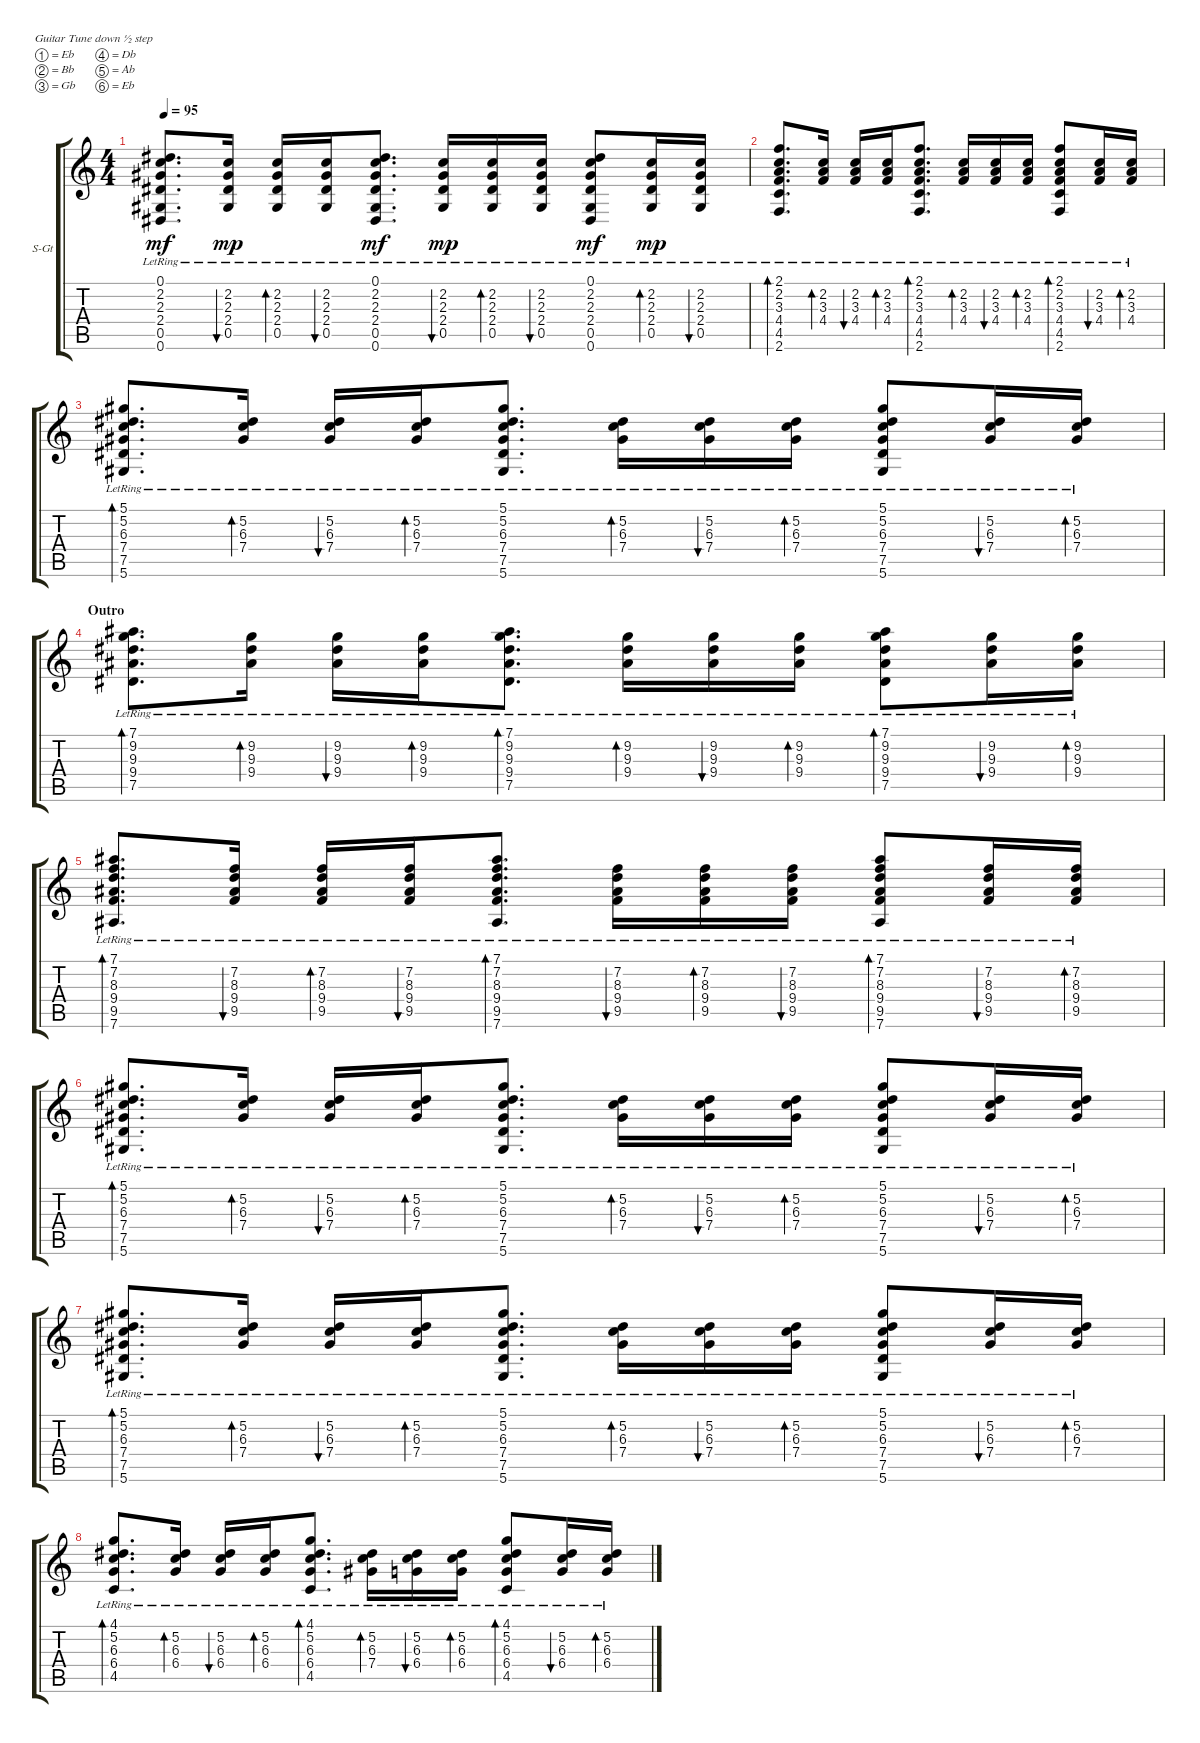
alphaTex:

\defaultSystemsLayout 4
\bracketExtendMode groupsimilarinstruments
\firstSystemTrackNameOrientation horizontal
\otherSystemsTrackNameOrientation horizontal
\track ("Gitar 1 [Toru]" "S-Gt") {instrument acousticguitarsteel}
\staff {score tabs}
\tuning (Eb4 Bb3 Gb3 Db3 Ab2 Eb2)
\ts (4 4)
\tempo 95
\clef g2
\ks c
(0.5{lr} 2.4{lr} 2.3{lr} 2.2{lr} 0.1{lr} 0.6{lr}).8{d dy mf} (2.4{lr} 2.3{lr} 0.5{lr} 2.2{lr}).16{bu 30 dy mp} (2.4{lr} 2.3{lr} 0.5{lr} 2.2{lr}).16{bd 30} (2.4{lr} 2.3{lr} 0.5{lr} 2.2{lr}).16{bu 30} (0.5{lr} 2.4{lr} 2.3{lr} 2.2{lr} 0.1{lr} 0.6{lr}).8{d dy mf} (2.4{lr} 2.3{lr} 0.5{lr} 2.2{lr}).16{bu 30 dy mp} (2.4{lr} 2.3{lr} 0.5{lr} 2.2{lr}).16{bd 30} (2.4{lr} 2.3{lr} 0.5{lr} 2.2{lr}).16{bu 30} (0.5{lr} 2.4{lr} 2.3{lr} 2.2{lr} 0.1{lr} 0.6{lr}).8{dy mf} (2.4{lr} 2.3{lr} 0.5{lr} 2.2{lr}).16{bd 30 dy mp} (2.4{lr} 2.3{lr} 0.5{lr} 2.2{lr}).16{bu 30} |
(4.5{lr} 4.4{lr} 3.3{lr} 2.2{lr} 2.1{lr} 2.6{lr}).8{d bd 30} (4.4{lr} 3.3{lr} 2.2{lr}).16{bd 30} (4.4{lr} 3.3{lr} 2.2{lr}).16{bu 30} (4.4{lr} 3.3{lr} 2.2{lr}).16{bd 30} (4.5{lr} 4.4{lr} 3.3{lr} 2.2{lr} 2.1{lr} 2.6).8{d bd 30} (4.4{lr} 3.3{lr} 2.2{lr}).16{bd 30} (4.4{lr} 3.3{lr} 2.2{lr}).16{bu 30} (4.4{lr} 3.3{lr} 2.2{lr}).16{bd 30} (4.5{lr} 4.4{lr} 3.3{lr} 2.2{lr} 2.1{lr} 2.6).8{bd 30} (4.4{lr} 3.3{lr} 2.2{lr}).16{bu 30} (4.4{lr} 3.3{lr} 2.2{lr}).16{bd 30} |
(7.5{lr} 7.4{lr} 6.3{lr} 5.2{lr} 5.1{lr} 5.6{lr}).8{d bd 30} (7.4{lr} 6.3{lr} 5.2{lr}).16{bd 30} (7.4{lr} 6.3{lr} 5.2{lr}).16{bu 30} (7.4{lr} 6.3{lr} 5.2{lr}).16{bd 30} (7.5{lr} 7.4{lr} 6.3{lr} 5.2{lr} 5.1{lr} 5.6{lr}).8{d} (7.4{lr} 6.3{lr} 5.2{lr}).16{bd 30} (7.4{lr} 6.3{lr} 5.2{lr}).16{bu 30} (7.4{lr} 6.3{lr} 5.2{lr}).16{bd 30} (7.5{lr} 7.4{lr} 6.3{lr} 5.2{lr} 5.1{lr} 5.6{lr}).8 (7.4{lr} 6.3{lr} 5.2{lr}).16{bu 30} (7.4{lr} 6.3{lr} 5.2{lr}).16{bd 30} |
\section ("" "Outro")
(7.5{lr} 9.4{lr} 9.3{lr} 9.2{lr} 7.1{lr}).8{d bd 119} (9.4{lr} 9.3{lr} 9.2{lr}).16{bd 30} (9.4{lr} 9.3{lr} 9.2{lr}).16{bu 30} (9.4{lr} 9.3{lr} 9.2{lr}).16{bd 30} (7.5{lr} 9.4{lr} 9.3{lr} 9.2{lr} 7.1{lr}).8{d bd 30} (9.4{lr} 9.3{lr} 9.2{lr}).16{bd 30} (9.4{lr} 9.3{lr} 9.2{lr}).16{bu 30} (9.4{lr} 9.3{lr} 9.2{lr}).16{bd 30} (7.5{lr} 9.4{lr} 9.3{lr} 9.2{lr} 7.1{lr}).8{bd 30} (9.4{lr} 9.3{lr} 9.2{lr}).16{bu 30} (9.4{lr} 9.3{lr} 9.2{lr}).16{bd 30} |
(9.5{lr} 9.4{lr} 8.3{lr} 7.2{lr} 7.1{lr} 7.6{lr}).8{d bd 30} (9.4{lr} 8.3{lr} 7.2{lr} 9.5{lr}).16{bu 30} (9.4{lr} 8.3{lr} 9.5{lr} 7.2{lr}).16{bd 30} (9.4{lr} 8.3{lr} 9.5{lr} 7.2{lr}).16{bu 30} (9.5{lr} 9.4{lr} 8.3{lr} 7.2{lr} 7.1{lr} 7.6{lr}).8{d bd 30} (9.4{lr} 8.3{lr} 9.5{lr} 7.2{lr}).16{bu 30} (9.4{lr} 8.3{lr} 9.5{lr} 7.2{lr}).16{bd 30} (9.4{lr} 8.3{lr} 9.5{lr} 7.2{lr}).16{bu 30} (9.5{lr} 9.4{lr} 8.3{lr} 7.2{lr} 7.1{lr} 7.6{lr}).8{bd 30} (9.4{lr} 8.3{lr} 9.5{lr} 7.2{lr}).16{bu 30} (9.4{lr} 8.3{lr} 9.5{lr} 7.2{lr}).16{bd 30} |
(7.5{lr} 7.4{lr} 6.3{lr} 5.2{lr} 5.1{lr} 5.6{lr}).8{d bd 30} (7.4{lr} 6.3{lr} 5.2{lr}).16{bd 30} (7.4{lr} 6.3{lr} 5.2{lr}).16{bu 30} (7.4{lr} 6.3{lr} 5.2{lr}).16{bd 30} (7.5{lr} 7.4{lr} 6.3{lr} 5.2{lr} 5.1{lr} 5.6{lr}).8{d} (7.4{lr} 6.3{lr} 5.2{lr}).16{bd 30} (7.4{lr} 6.3{lr} 5.2{lr}).16{bu 30} (7.4{lr} 6.3{lr} 5.2{lr}).16{bd 30} (7.5{lr} 7.4{lr} 6.3{lr} 5.2{lr} 5.1{lr} 5.6{lr}).8 (7.4{lr} 6.3{lr} 5.2{lr}).16{bu 30} (7.4{lr} 6.3{lr} 5.2{lr}).16{bd 30} |
(7.5{lr} 7.4{lr} 6.3{lr} 5.2{lr} 5.1{lr} 5.6{lr}).8{d bd 30} (7.4{lr} 6.3{lr} 5.2{lr}).16{bd 30} (7.4{lr} 6.3{lr} 5.2{lr}).16{bu 30} (7.4{lr} 6.3{lr} 5.2{lr}).16{bd 30} (7.5{lr} 7.4{lr} 6.3{lr} 5.2{lr} 5.1{lr} 5.6{lr}).8{d} (7.4{lr} 6.3{lr} 5.2{lr}).16{bd 30} (7.4{lr} 6.3{lr} 5.2{lr}).16{bu 30} (7.4{lr} 6.3{lr} 5.2{lr}).16{bd 30} (7.5{lr} 7.4{lr} 6.3{lr} 5.2{lr} 5.1{lr} 5.6{lr}).8 (7.4{lr} 6.3{lr} 5.2{lr}).16{bu 30} (7.4{lr} 6.3{lr} 5.2{lr}).16{bd 30} |
(4.5{lr} 6.4{lr} 6.3{lr} 5.2{lr} 4.1{lr}).8{d bd 30} (6.4{lr} 6.3{lr} 5.2{lr}).16{bd 30} (6.4{lr} 6.3{lr} 5.2{lr}).16{bu 30} (6.4{lr} 6.3{lr} 5.2{lr}).16{bd 30} (4.5{lr} 6.4{lr} 6.3{lr} 5.2{lr} 4.1{lr}).8{d bd 30} (7.4{lr} 6.3{lr} 5.2{lr}).16{bd 30} (6.4{lr} 6.3{lr} 5.2{lr}).16{bu 30} (6.4{lr} 6.3{lr} 5.2{lr}).16{bd 30} (4.5{lr} 6.4{lr} 6.3{lr} 5.2{lr} 4.1{lr}).8{bd 30} (6.4{lr} 6.3{lr} 5.2{lr}).16{bu 30} (6.4{lr} 6.3{lr} 5.2{lr}).16{bd 30}
